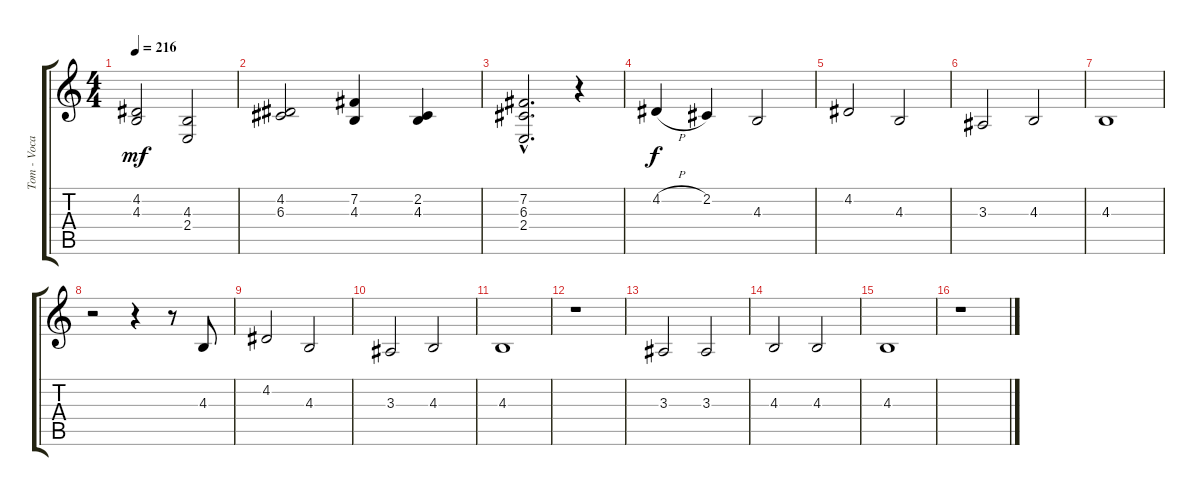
\track ("Tom - Vocals" "Tom - Voca") {instrument tenorsax}
\staff {score tabs}
\tuning (E4 B3 G3 D3 A2 E2) {hide}
\ts (4 4)
\tempo 216
\clef g2
\ks c
(4.2 4.3).2{dy mf} (4.3 2.4).2 |
(4.2 6.3).2 (7.2 4.3).4 (2.2 4.3).4 |
(7.2{hac} 6.3{hac} 2.4{hac}).2{d} r.4 |
4.2{h}.4{dy f} 2.2.4 4.3.2 |
4.2.2 4.3.2 |
3.3.2 4.3.2 |
4.3.1 |
r.2 r.4 r.8 4.3.8 |
4.2.2 4.3.2 |
3.3.2 4.3.2 |
4.3.1 |
r.1 |
3.3.2 3.3.2 |
4.3.2 4.3.2 |
4.3.1 |
r.1
